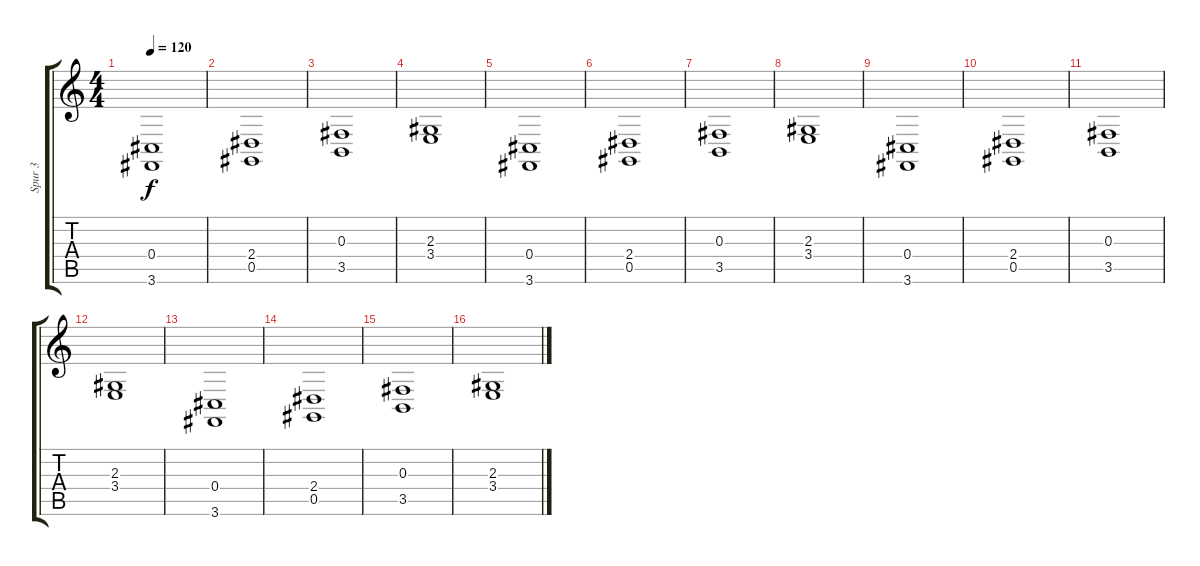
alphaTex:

\track ("Spur 3" "Spur 3") {instrument stringensemble1}
\staff {score tabs}
\tuning (Eb4 Bb3 Gb3 Db3 Ab2 Eb2) {hide}
\ts (4 4)
\tempo 120
\clef g2
\ks c
(0.4 3.6).1{dy f} |
(2.4 0.5).1 |
(0.3 3.5).1 |
(2.3 3.4).1 |
(0.4 3.6).1 |
(2.4 0.5).1 |
(0.3 3.5).1 |
(2.3 3.4).1 |
(0.4 3.6).1 |
(2.4 0.5).1 |
(0.3 3.5).1 |
(2.3 3.4).1 |
(0.4 3.6).1 |
(2.4 0.5).1 |
(0.3 3.5).1 |
(2.3 3.4).1
